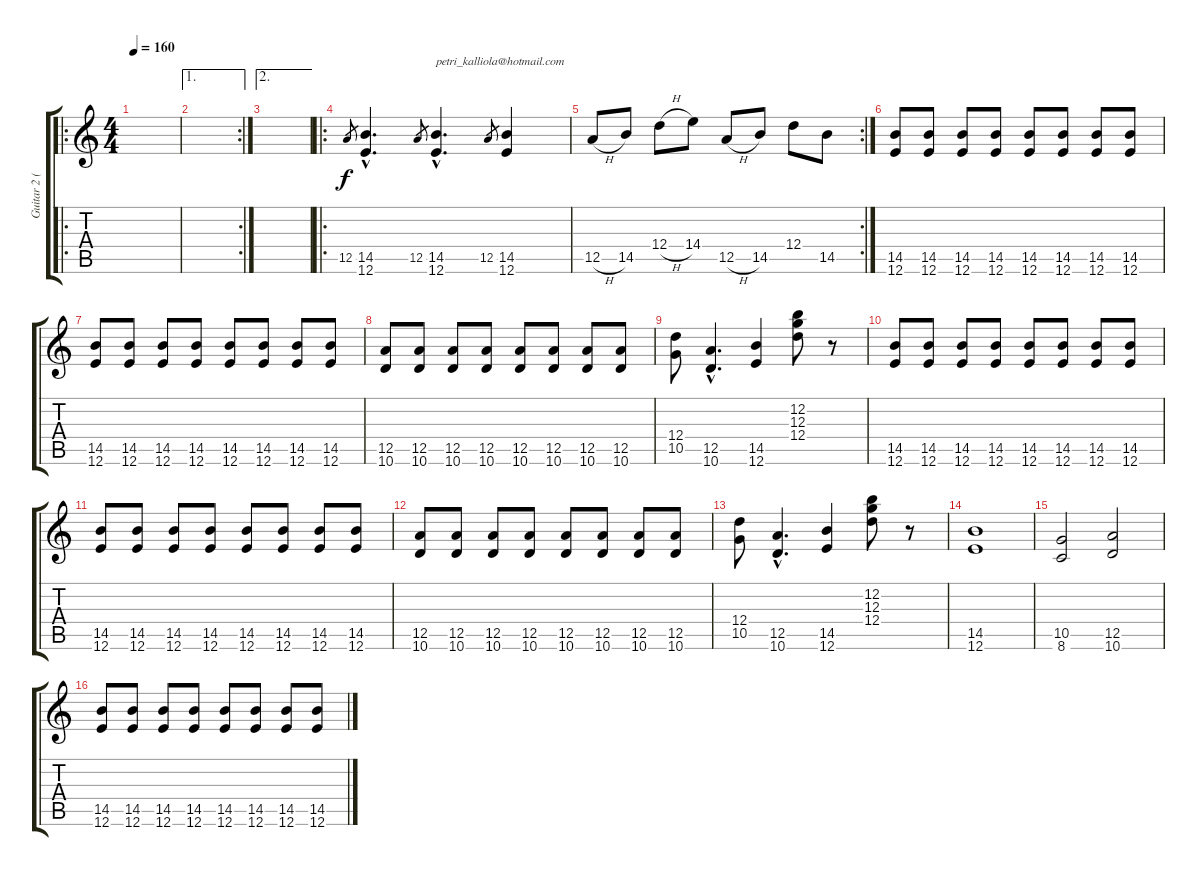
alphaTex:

\track ("Guitar 2 (Solo)" "Guitar 2 (") {instrument overdrivenguitar}
\staff {score tabs}
\tuning (E4 B3 G3 D3 A2 E2) {hide}
\ro
\ts (4 4)
\tempo 160
\clef g2
\ks c
|
\ae 1
\rc 2
|
\ae 2
|
\ro
12.5.8{gr} (14.5{hac} 12.6{hac}).4{d} 12.5.8{gr} (14.5{hac} 12.6{hac}).4{d txt "petri_kalliola@hotmail.com"} 12.5.8{gr} (14.5 12.6).4 |
\rc 2
12.5{h}.8 14.5.8 12.4{h}.8 14.4.8 12.5{h}.8 14.5.8 12.4.8 14.5.8 |
(14.5 12.6).8 (14.5 12.6).8 (14.5 12.6).8 (14.5 12.6).8 (14.5 12.6).8 (14.5 12.6).8 (14.5 12.6).8 (14.5 12.6).8 |
(14.5 12.6).8 (14.5 12.6).8 (14.5 12.6).8 (14.5 12.6).8 (14.5 12.6).8 (14.5 12.6).8 (14.5 12.6).8 (14.5 12.6).8 |
(12.5 10.6).8 (12.5 10.6).8 (12.5 10.6).8 (12.5 10.6).8 (12.5 10.6).8 (12.5 10.6).8 (12.5 10.6).8 (12.5 10.6).8 |
(12.4 10.5).8 (12.5{hac} 10.6{hac}).4{d} (14.5 12.6).4 (12.2 12.3 12.4).8 r.8 |
(14.5 12.6).8 (14.5 12.6).8 (14.5 12.6).8 (14.5 12.6).8 (14.5 12.6).8 (14.5 12.6).8 (14.5 12.6).8 (14.5 12.6).8 |
(14.5 12.6).8 (14.5 12.6).8 (14.5 12.6).8 (14.5 12.6).8 (14.5 12.6).8 (14.5 12.6).8 (14.5 12.6).8 (14.5 12.6).8 |
(12.5 10.6).8 (12.5 10.6).8 (12.5 10.6).8 (12.5 10.6).8 (12.5 10.6).8 (12.5 10.6).8 (12.5 10.6).8 (12.5 10.6).8 |
(12.4 10.5).8 (12.5{hac} 10.6{hac}).4{d} (14.5 12.6).4 (12.2 12.3 12.4).8 r.8 |
(14.5 12.6).1 |
(10.5 8.6).2 (12.5 10.6).2 |
(14.5 12.6).8 (14.5 12.6).8 (14.5 12.6).8 (14.5 12.6).8 (14.5 12.6).8 (14.5 12.6).8 (14.5 12.6).8 (14.5 12.6).8
